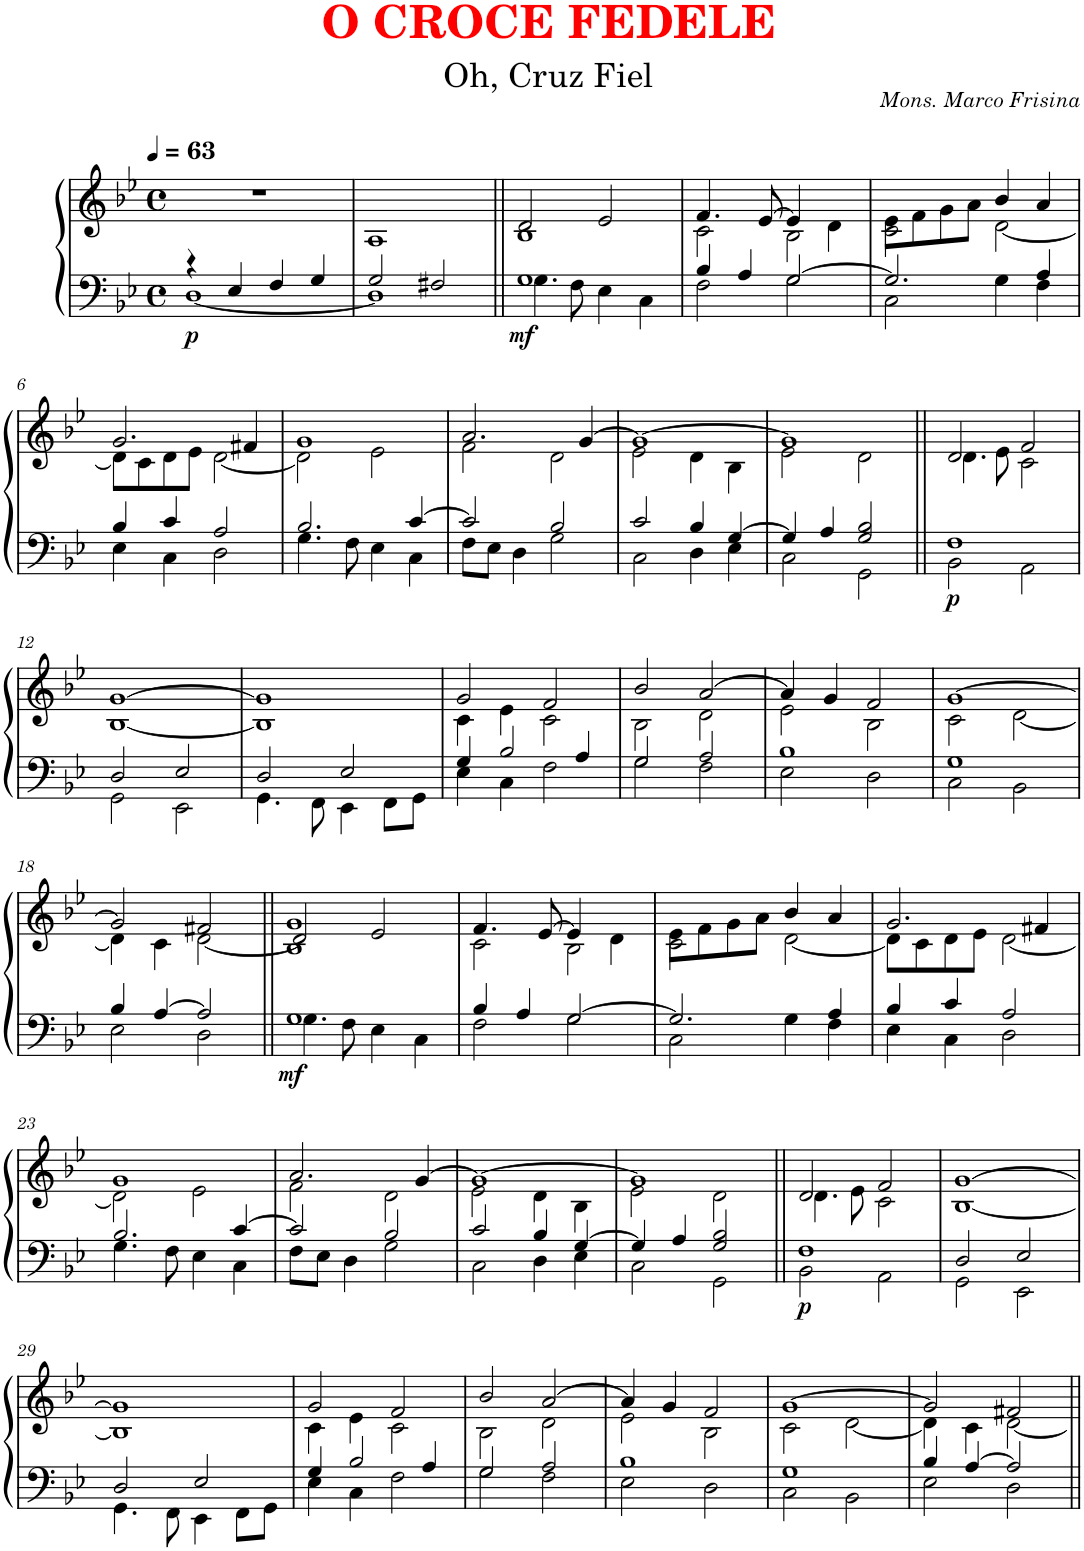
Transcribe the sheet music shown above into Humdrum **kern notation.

**kern	**kern	**dynam
*part1	*part1	*part1
*staff2	*staff1	*staff1/2
*I"Órgano	*	*
*clefF4	*clefG2	*
*k[b-e-]	*k[b-e-]	*
*M4/4	*M4/4	*
*met(c)	*met(c)	*
=1	=1	=1
*^	*	*
!	!	!	!LO:DY:b=2
4r	[1D	1r	p
4E-/	.	.	.
4F/	.	.	.
4G/	.	.	.
=2	=2	=2	=2
2G/	1D]	1A	.
2F#X/	.	.	.
=3||	=3||	=3||	=3||
*	*	*^	*
!	!	!	!	!LO:DY:b=2
1G	4.G\	2d/	1B-	mf
.	8F\	.	.	.
.	4E-\	2e-/	.	.
.	4C\	.	.	.
=4	=4	=4	=4	=4
2F\	4B-/	2c\	4.f/	.
.	4A/	.	.	.
.	.	.	[8e-/	.
[2G/	2G\	2B-\	4e-/]	.
.	.	.	4d\	.
=5	=5	=5	=5	=5
2.G/]	2C\	2c\	8e-\L	.
.	.	.	8f\	.
.	.	.	8g\	.
.	.	.	8a\J	.
.	4G\	[<2d\	4b-/	.
4A/	4F\	.	4a/	.
!!LO:LB:g=z	!!
=6	=6	=6	=6	=6
4B-/	4E-\	2.g/	8d\L]	.
.	.	.	8c\	.
4c/	4C\	.	8d\	.
.	.	.	8e-\J	.
2A/	2D\	.	[2d\	.
.	.	4f#X/	.	.
=7	=7	=7	=7	=7
2.B-/	4.G\	2d\]	1g	.
.	8F\	.	.	.
.	4E-\	2e-\	.	.
[4c/	4C\	.	.	.
=8	=8	=8	=8	=8
2c/]	8F\L	2f\	2.a/	.
.	8E-\J	.	.	.
.	4D\	.	.	.
2B-/	2G\	2d\	.	.
.	.	.	[4g/	.
=9	=9	=9	=9	=9
2c/	2C\	2e-\	1g_	.
4B-/	4D\	4d\	.	.
[4G/	4E-\	4B-\	.	.
=10	=10	=10	=10	=10
4G/]	2C\	2e-\	1g]	.
4A/	.	.	.	.
2G/ 2B-/	2GG\	2d\	.	.
=11||	=11||	=11||	=11||	=11||
!	!	!	!	!LO:DY:b=2
1F	2BB-\	2d/	4.d\	p
.	.	.	8e-\	.
.	2AA\	2f/	2c\	.
*	*	*v	*v	*
!!LO:LB:g=z
=12	=12	=12	=12
2D/	2GG\	[1B- [1g	.
2E-/	2EE-\	.	.
=13	=13	=13	=13
2D/	4.GG\	1B-] 1g]	.
.	8FF\	.	.
2E-/	4EE-\	.	.
.	8FF\L	.	.
.	8GG\J	.	.
=14	=14	=14	=14
*	*	*^	*
4G/	4E-\	2g/	4c\	.
2B-/	4C\	.	4e-\	.
.	2F\	2f/	2c\	.
4A/	.	.	.	.
=15	=15	=15	=15	=15
2G/	2G\	2b-/	2B-\	.
2A/	2F\	[2a/	2d\	.
=16	=16	=16	=16	=16
1B-	2E-\	4a/]	2e-\	.
.	.	4g/	.	.
.	2D\	2f/	2B-\	.
=17	=17	=17	=17	=17
1G	2C\	[1g	2c\	.
.	2BB-\	.	[2d\	.
!!LO:LB:g=z	!!
=18	=18	=18	=18	=18
4B-/	2E-\	2g/]	4d\]	.
[4A/	.	.	4c\	.
2A/]	2D\	2f#X/	[2d\	.
=19||	=19||	=19||	=19||	=19||
!	!	!	!	!LO:DY:b=2
1G	4.G\	2d/]	1B- 1g	mf
.	8F\	.	.	.
.	4E-\	2e-/	.	.
.	4C\	.	.	.
=20	=20	=20	=20	=20
2F\	4B-/	2c\	4.f/	.
.	4A/	.	.	.
.	.	.	[8e-/	.
[2G/	2G\	2B-\	4e-/]	.
.	.	.	4d\	.
=21	=21	=21	=21	=21
2.G/]	2C\	2c\	8e-\L	.
.	.	.	8f\	.
.	.	.	8g\	.
.	.	.	8a\J	.
.	4G\	[<2d\	4b-/	.
4A/	4F\	.	4a/	.
=22	=22	=22	=22	=22
4B-/	4E-\	2.g/	8d\L]	.
.	.	.	8c\	.
4c/	4C\	.	8d\	.
.	.	.	8e-\J	.
2A/	2D\	.	[2d\	.
.	.	4f#X/	.	.
!!LO:LB:g=z	!!
=23	=23	=23	=23	=23
2.B-/	4.G\	2d\]	1g	.
.	8F\	.	.	.
.	4E-\	2e-\	.	.
[4c/	4C\	.	.	.
=24	=24	=24	=24	=24
2c/]	8F\L	2f\	2.a/	.
.	8E-\J	.	.	.
.	4D\	.	.	.
2B-/	2G\	2d\	.	.
.	.	.	[4g/	.
=25	=25	=25	=25	=25
2c/	2C\	2e-\	1g_	.
4B-/	4D\	4d\	.	.
[4G/	4E-\	4B-\	.	.
=26	=26	=26	=26	=26
4G/]	2C\	2e-\	1g]	.
4A/	.	.	.	.
2G/ 2B-/	2GG\	2d\	.	.
=27||	=27||	=27||	=27||	=27||
!	!	!	!	!LO:DY:b=2
1F	2BB-\	2d/	4.d\	p
.	.	.	8e-\	.
.	2AA\	2f/	2c\	.
*	*	*v	*v	*
=28	=28	=28	=28
2D/	2GG\	[1B- [1g	.
2E-/	2EE-\	.	.
!!LO:LB:g=z
=29	=29	=29	=29
2D/	4.GG\	1B-] 1g]	.
.	8FF\	.	.
2E-/	4EE-\	.	.
.	8FF\L	.	.
.	8GG\J	.	.
=30	=30	=30	=30
*	*	*^	*
4G/	4E-\	2g/	4c\	.
2B-/	4C\	.	4e-\	.
.	2F\	2f/	2c\	.
4A/	.	.	.	.
=31	=31	=31	=31	=31
2G/	2G\	2b-/	2B-\	.
2A/	2F\	[2a/	2d\	.
=32	=32	=32	=32	=32
1B-	2E-\	4a/]	2e-\	.
.	.	4g/	.	.
.	2D\	2f/	2B-\	.
=33	=33	=33	=33	=33
1G	2C\	[1g	2c\	.
.	2BB-\	.	[2d\	.
=34	=34	=34	=34	=34
4B-/	2E-\	2g/]	4d\]	.
[4A/	.	.	4c\	.
2A/]	2D\	2f#X/	[2d\	.
*v	*v	*	*	*
*	*v	*v	*
=||	=||	=||
*-	*-	*-
